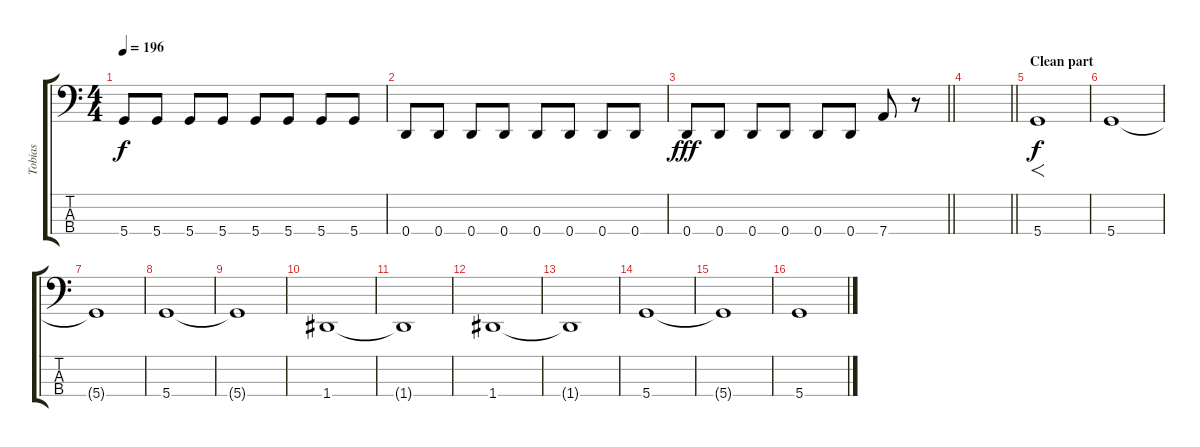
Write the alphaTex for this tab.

\track ("Tobias" "Tobias") {instrument electricbasspick}
\staff {score tabs}
\tuning (G2 D2 A1 D1) {hide}
\ts (4 4)
\tempo 196
\clef f4
\ks aminor
5.4.8{dy f} 5.4.8 5.4.8 5.4.8 5.4.8 5.4.8 5.4.8 5.4.8 |
0.4.8 0.4.8 0.4.8 0.4.8 0.4.8 0.4.8 0.4.8 0.4.8 |
\barLineRight lightlight
0.4.8{dy fff} 0.4.8 0.4.8 0.4.8 0.4.8 0.4.8 7.4.8 r.8 |
\barLineRight lightlight
|
\section ("" "Clean part")
5.4.1{f dy f volume 8} |
5.4.1 |
5.4{t}.1 |
5.4.1 |
5.4{t}.1 |
1.4.1 |
1.4{t}.1 |
1.4.1 |
1.4{t}.1 |
5.4.1 |
5.4{t}.1 |
5.4.1
